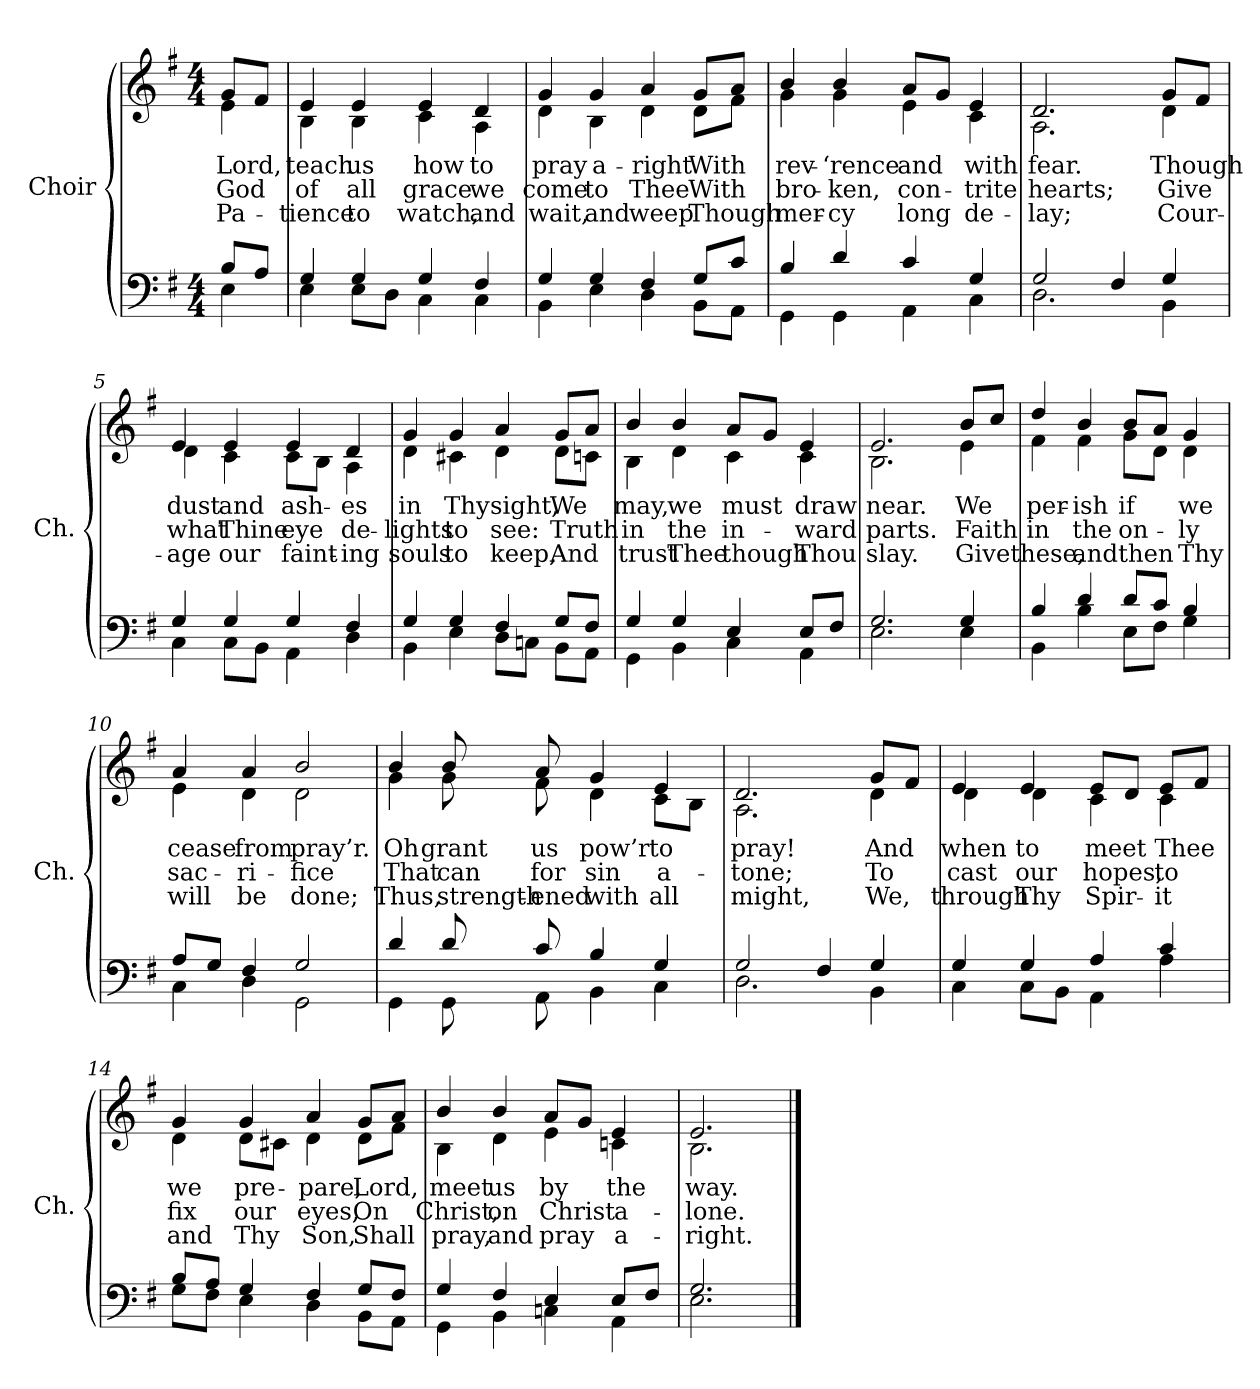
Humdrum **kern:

**kern	**kern	**text	**text	**text
*part1	*part1	*part1	*part1	*part1
*staff2	*staff1	*staff1	*staff1	*staff1
*I"Choir	*	*	*	*
*I'Ch.	*	*	*	*
*clefF4	*clefG2	*	*	*
*k[f#]	*k[f#]	*	*	*
*G:	*G:	*	*	*
*M4/4	*M4/4	*	*	*
=	=	=	=	=
*^	*	*	*	*
!	!	!	!LO:LY:b	!LO:LY:b	!LO:LY:b
*	*	*^	*	*	*
8B/L	4E\	8g/L	4e\	Lord,	God	Pa-
8A/J	.	8f#/J	.	.	.	.
=1	=1	=1	=1	=1	=1	=1
!	!	!	!	!LO:LY:b	!LO:LY:b	!LO:LY:b
4G/	4E\	4e/	4B\	teach	of	-tience
!	!	!	!	!LO:LY:b	!LO:LY:b	!LO:LY:b
4G/	8E\L	4e/	4B\	us	all	to
.	8D\J	.	.	.	.	.
!	!	!	!	!LO:LY:b	!LO:LY:b	!LO:LY:b
4G/	4C\	4e/	4c\	how	grace	watch,
!	!	!	!	!LO:LY:b	!LO:LY:b	!LO:LY:b
4F#/	4C\	4d/	4A\	to	we	and
=2	=2	=2	=2	=2	=2	=2
!	!	!	!	!LO:LY:b	!LO:LY:b	!LO:LY:b
4G/	4BB\	4g/	4d\	pray	come	wait,
!	!	!	!	!LO:LY:b	!LO:LY:b	!LO:LY:b
4G/	4E\	4g/	4B\	a-	to	and
!	!	!	!	!LO:LY:b	!LO:LY:b	!LO:LY:b
4F#/	4D\	4a/	4d\	-right	Thee	weep
!	!	!	!	!LO:LY:b	!LO:LY:b	!LO:LY:b
8G/L	8BB\L	8g/L	8d\L	With	With	Though
8c/J	8AA\J	8a/J	8f#\J	.	.	.
!!LO:LB:g=z	!!
=3	=3	=3	=3	=3	=3	=3
!	!	!	!	!LO:LY:b	!LO:LY:b	!LO:LY:b
4B/	4GG\	4b/	4g\	rev-	bro-	mer-
!	!	!	!	!LO:LY:b	!LO:LY:b	!LO:LY:b
4d/	4GG\	4b/	4g\	-‘rence	-ken,	-cy
!	!	!	!	!LO:LY:b	!LO:LY:b	!LO:LY:b
4c/	4AA\	8a/L	4e\	and	con-	long
.	.	8g/J	.	.	.	.
!	!	!	!	!LO:LY:b	!LO:LY:b	!LO:LY:b
4G/	4C\	4e/	4c\	with	-trite	de-
=4	=4	=4	=4	=4	=4	=4
!	!	!	!	!LO:LY:b	!LO:LY:b	!LO:LY:b
2G/	2.D\	2.d/	2.A\	fear.	hearts;	-lay;
4F#/	.	.	.	.	.	.
!	!	!	!	!LO:LY:b	!LO:LY:b	!LO:LY:b
4G/	4BB\	8g/L	4d\	Though	Give	Cour-
.	.	8f#/J	.	.	.	.
=5	=5	=5	=5	=5	=5	=5
!	!	!	!	!LO:LY:b	!LO:LY:b	!LO:LY:b
4G/	4C\	4e/	4d\	dust	what	-age
!	!	!	!	!LO:LY:b	!LO:LY:b	!LO:LY:b
4G/	8C\L	4e/	4c\	and	Thine	our
.	8BB\J	.	.	.	.	.
!	!	!	!	!LO:LY:b	!LO:LY:b	!LO:LY:b
4G/	4AA\	4e/	8c\L	ash-	eye	faint-
.	.	.	8B\J	.	.	.
!	!	!	!	!LO:LY:b	!LO:LY:b	!LO:LY:b
4F#/	4D\	4d/	4A\	-es	de-	-ing
!!LO:LB:g=z	!!
=6	=6	=6	=6	=6	=6	=6
!	!	!	!	!LO:LY:b	!LO:LY:b	!LO:LY:b
4G/	4BB\	4g/	4d\	in	-lights	souls
!	!	!	!	!LO:LY:b	!LO:LY:b	!LO:LY:b
4G/	4E\	4g/	4c#X\	Thy	to	to
!	!	!	!	!LO:LY:b	!LO:LY:b	!LO:LY:b
4F#/	8D\L	4a/	4d\	sight,	see:	keep,
.	8Cn\J	.	.	.	.	.
!	!	!	!	!LO:LY:b	!LO:LY:b	!LO:LY:b
8G/L	8BB\L	8g/L	8d\L	We	Truth	And
8F#/J	8AA\J	8a/J	8cn\J	.	.	.
=7	=7	=7	=7	=7	=7	=7
!	!	!	!	!LO:LY:b	!LO:LY:b	!LO:LY:b
4G/	4GG\	4b/	4B\	may,	in	trust
!	!	!	!	!LO:LY:b	!LO:LY:b	!LO:LY:b
4G/	4BB\	4b/	4d\	we	the	Thee
!	!	!	!	!LO:LY:b	!LO:LY:b	!LO:LY:b
4E/	4C\	8a/L	4c\	must	in-	though
.	.	8g/J	.	.	.	.
!	!	!	!	!LO:LY:b	!LO:LY:b	!LO:LY:b
8E/L	4AA\	4e/	4c\	draw	-ward	Thou
8F#/J	.	.	.	.	.	.
=8	=8	=8	=8	=8	=8	=8
!	!	!	!	!LO:LY:b	!LO:LY:b	!LO:LY:b
2.G/	2.E\	2.e/	2.B\	near.	parts.	slay.
!	!	!	!	!LO:LY:b	!LO:LY:b	!LO:LY:b
4G/	4E\	8b/L	4e\	We	Faith	Give
.	.	8cc/J	.	.	.	.
!!LO:PB:g=z	!!
=9	=9	=9	=9	=9	=9	=9
!	!	!	!	!LO:LY:b	!LO:LY:b	!LO:LY:b
4B/	4BB\	4dd/	4f#\	per-	in	these,
!	!	!	!	!LO:LY:b	!LO:LY:b	!LO:LY:b
4d/	4B\	4b/	4f#\	-ish	the	and
!	!	!	!	!LO:LY:b	!LO:LY:b	!LO:LY:b
8d/L	8E\L	8b/L	8g\L	if	on-	then
8c/J	8F#\J	8a/J	8d\J	.	.	.
!	!	!	!	!LO:LY:b	!LO:LY:b	!LO:LY:b
4B/	4G\	4g/	4d\	we	-ly	Thy
=10	=10	=10	=10	=10	=10	=10
!	!	!	!	!LO:LY:b	!LO:LY:b	!LO:LY:b
8A/L	4C\	4a/	4e\	cease	sac-	will
8G/J	.	.	.	.	.	.
!	!	!	!	!LO:LY:b	!LO:LY:b	!LO:LY:b
4F#/	4D\	4a/	4d\	from	-ri-	be
!	!	!	!	!LO:LY:b	!LO:LY:b	!LO:LY:b
2G/	2GG\	2b/	2d\	pray’r.	-fice	done;
=11	=11	=11	=11	=11	=11	=11
!	!	!	!	!LO:LY:b	!LO:LY:b	!LO:LY:b
4d/	4GG\	4b/	4g\	Oh	That	Thus,
!	!	!	!	!LO:LY:b	!LO:LY:b	!LO:LY:b
8d/	8GG\	8b/	8g\	grant	can	strength-
!	!	!	!	!LO:LY:b	!LO:LY:b	!LO:LY:b
8c/	8AA\	8a/	8f#\	us	for	-ened
!	!	!	!	!LO:LY:b	!LO:LY:b	!LO:LY:b
4B/	4BB\	4g/	4d\	pow’r	sin	with
!	!	!	!	!LO:LY:b	!LO:LY:b	!LO:LY:b
4G/	4C\	4e/	8c\L	to	a-	all
.	.	.	8B\J	.	.	.
!!LO:LB:g=z	!!
=12	=12	=12	=12	=12	=12	=12
!	!	!	!	!LO:LY:b	!LO:LY:b	!LO:LY:b
2G/	2.D\	2.d/	2.A\	pray!	-tone;	might,
4F#/	.	.	.	.	.	.
!	!	!	!	!LO:LY:b	!LO:LY:b	!LO:LY:b
4G/	4BB\	8g/L	4d\	And	To	We,
.	.	8f#/J	.	.	.	.
=13	=13	=13	=13	=13	=13	=13
!	!	!	!	!LO:LY:b	!LO:LY:b	!LO:LY:b
4G/	4C\	4e/	4d\	when	cast	through
!	!	!	!	!LO:LY:b	!LO:LY:b	!LO:LY:b
4G/	8C\L	4e/	4d\	to	our	Thy
.	8BB\J	.	.	.	.	.
!	!	!	!	!LO:LY:b	!LO:LY:b	!LO:LY:b
4A/	4AA\	8e/L	4c\	meet	hopes,	Spir-
.	.	8d/J	.	.	.	.
!	!	!	!	!LO:LY:b	!LO:LY:b	!LO:LY:b
4c/	4A\	8e/L	4c\	Thee	to	-it
.	.	8f#/J	.	.	.	.
=14	=14	=14	=14	=14	=14	=14
!	!	!	!	!LO:LY:b	!LO:LY:b	!LO:LY:b
8B/L	8G\L	4g/	4d\	we	fix	and
8A/J	8F#\J	.	.	.	.	.
!	!	!	!	!LO:LY:b	!LO:LY:b	!LO:LY:b
4G/	4E\	4g/	8d\L	pre-	our	Thy
.	.	.	8c#X\J	.	.	.
!	!	!	!	!LO:LY:b	!LO:LY:b	!LO:LY:b
4F#/	4D\	4a/	4d\	-pare,	eyes,	Son,
!	!	!	!	!LO:LY:b	!LO:LY:b	!LO:LY:b
8G/L	8BB\L	8g/L	8d\L	Lord,	On	Shall
8F#/J	8AA\J	8a/J	8f#\J	.	.	.
!!LO:LB:g=z	!!
=15	=15	=15	=15	=15	=15	=15
!	!	!	!	!LO:LY:b	!LO:LY:b	!LO:LY:b
4G/	4GG\	4b/	4B\	meet	Christ,	pray,
!	!	!	!	!LO:LY:b	!LO:LY:b	!LO:LY:b
4F#/	4BB\	4b/	4d\	us	on	and
!	!	!	!	!LO:LY:b	!LO:LY:b	!LO:LY:b
4E/	4Cn\	8a/L	4e\	by	Christ	pray
.	.	8g/J	.	.	.	.
!	!	!	!	!LO:LY:b	!LO:LY:b	!LO:LY:b
8E/L	4AA\	4e/	4cn\	the	a-	a-
8F#/J	.	.	.	.	.	.
=16	=16	=16	=16	=16	=16	=16
!	!	!	!	!LO:LY:b	!LO:LY:b	!LO:LY:b
2.G/	2.E\	2.e/	2.B\	way.	-lone.	-right.
*v	*v	*	*	*	*	*
*	*v	*v	*	*	*
==	==	==	==	==
*-	*-	*-	*-	*-
